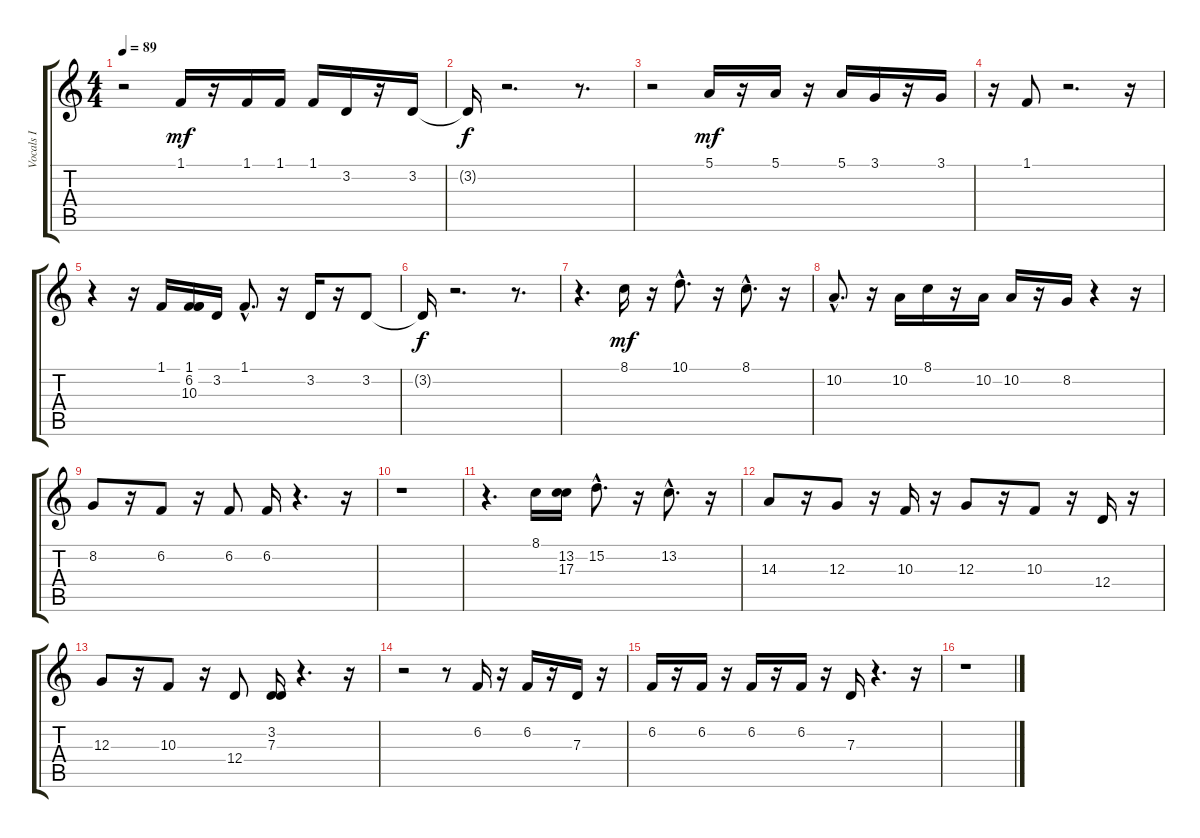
\track (" Vocals I" " Vocals I") {instrument englishhorn}
\staff {score tabs}
\tuning (E4 B3 G3 D3 A2 E2) {hide}
\ts (4 4)
\tempo 89
\clef g2
\ks c
r.2{dy mf} 1.1.16 r.16 1.1.16 1.1.16 1.1.16 3.2.16 r.16 3.2.16 |
3.2{t}.16{dy f} r.2{d} r.8{d} |
r.2 5.1.16{dy mf} r.16 5.1.16 r.16 5.1.16 3.1.16 r.16 3.1.16 |
r.16 1.1.8 r.2{d} r.16 |
r.4 r.16 1.1.16 (1.1 6.2 10.3).16 3.2.16 1.1{hac}.8{d} r.16 3.2.16 r.16 3.2.8 |
3.2{t}.16{dy f} r.2{d} r.8{d} |
r.4{d} 8.1.16{dy mf} r.16 10.1{hac}.8{d} r.16 8.1{hac}.8{d} r.16 |
10.2{hac}.8{d} r.16 10.2.16 8.1.16 r.16 10.2.16 10.2.16 r.16 8.2.16 r.4 r.16 |
8.2.8 r.16 6.2.8 r.16 6.2.8 6.2.16 r.4{d} r.16 |
r.1 |
r.4{d} 8.1.16 (13.2 17.3).16 15.2{hac}.8{d} r.16 13.2{hac}.8{d} r.16 |
14.3.8 r.16 12.3.8 r.16 10.3.16 r.16 12.3.8 r.16 10.3.8 r.16 12.4.16 r.16 |
12.3.8 r.16 10.3.8 r.16 12.4.8 (3.2 7.3).16 r.4{d} r.16 |
r.2 r.8 6.2.16 r.16 6.2.16 r.16 7.3.16 r.16 |
6.2.16 r.16 6.2.16 r.16 6.2.16 r.16 6.2.16 r.16 7.3.16 r.4{d} r.16 |
r.1
